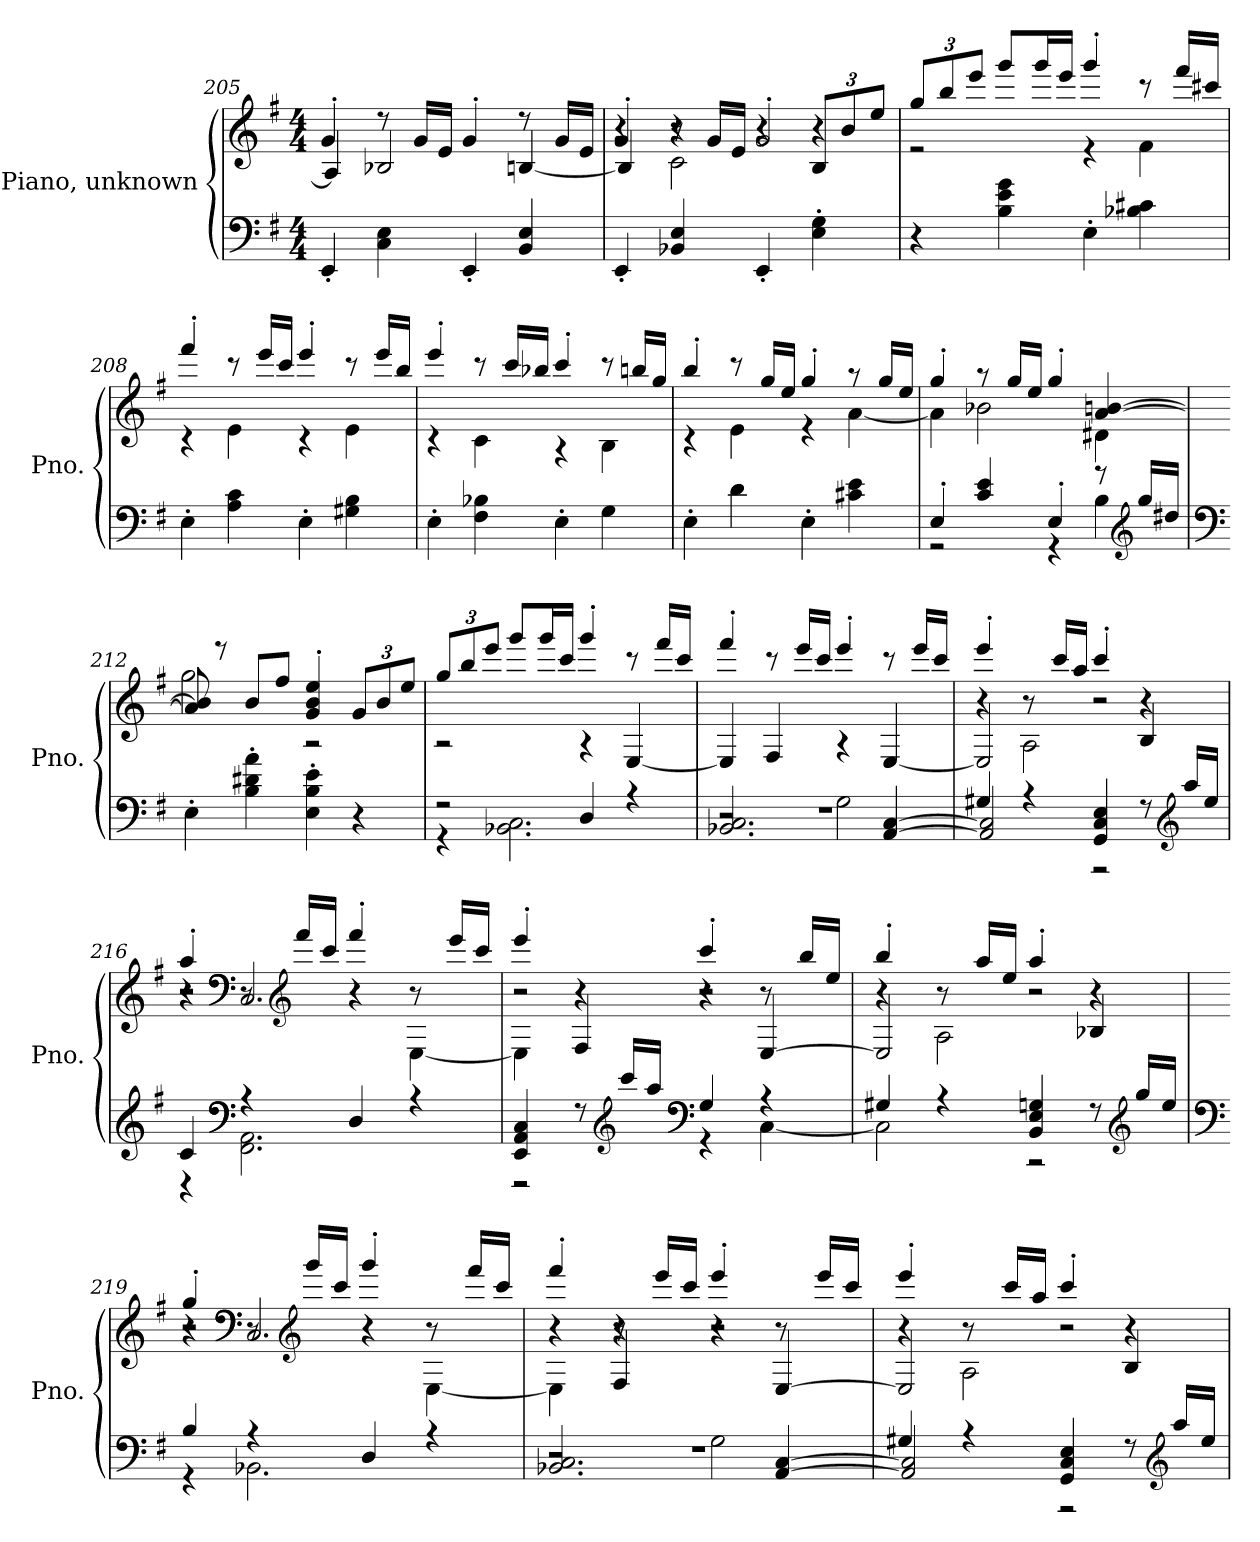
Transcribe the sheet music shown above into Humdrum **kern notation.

**kern	**kern
*part1	*part1
*staff2	*staff1
*I"Piano, unknown	*
*I'Pno.	*
!!LO:LB:g=z
*clefF4	*clefG2
*k[f#]	*k[f#]
*M4/4	*M4/4
=205	=205
*	*^
4EE'/	4g'/	4A/]
4C\ 4E\	8r	2B-X/
.	16g/LL	.
.	16e/JJ	.
4EE'/	4g'/	.
4BB/ 4E/	8r	[4Bn/
.	16g/LL	.
.	16e/JJ	.
=206	=206	=206
*	*	*^
4EE'/	4g'/	4r	4B/]
4BB-X/ 4E/	8r	2c\	4r
.	16g/LL	.	.
.	16e/JJ	.	.
4EE'/	4r	.	2g'/
*	*Xbrackettup	*	*
4E\' 4G\'	12B/L	4r	.
.	12b/	.	.
.	12ee/J	.	.
*	*	*v	*v
=207	=207	=207
4r	12gg/L	2r
.	12bb/	.
.	12eee/J	.
4B\ 4e\ 4g\	8ggg/L	.
.	16ggg/L	.
.	16eee/JJ	.
4E'\	4ggg'/	4r
4B-X\ 4c#X\	8r	4f#\
.	16fff#/LL	.
.	16ccc#X/JJ	.
!!LO:PB:g=z	!!
=208	=208	=208
4E'\	4fff#'/	4r
4A\ 4c\	8r	4e\
.	16eee/LL	.
.	16ccc/JJ	.
4E'\	4eee'/	4r
4G#X\ 4B\	8r	4e\
.	16eee/LL	.
.	16bb/JJ	.
=209	=209	=209
4E'\	4eee'/	4r
4F#\ 4B-X\	8r	4c\
.	16ccc/LL	.
.	16bb-X/JJ	.
4E'\	4ccc'/	4r
4G\	8r	4B\
.	16bbn/LL	.
.	16gg/JJ	.
=210	=210	=210
4E'\	4bb'/	4r
4d\	8r	4e\
.	16gg/LL	.
.	16ee/JJ	.
4E'\	4gg'/	4r
4c#X\ 4e\	8r	[4a\
.	16gg/LL	.
.	16ee/JJ	.
=211	=211	=211
*^	*	*
4E'/	2r	4gg'/	4a\]
4c/ 4e/	.	8r	2b-X\
.	.	16gg/LL	.
.	.	16ee/JJ	.
4E'/	4r	4gg'/	.
8r	4B\	[4a/ [4bn/	4d#X\
*clefG2	*	*	*
16gg/LL	.	.	.
16dd#X/JJ	.	.	.
*v	*v	*	*
!!LO:LB:g=z	!!
=212	=212	=212
*clefF4	*	*
4E'\	8a/] 8b/]	2gg\
.	8r	.
4B\' 4d#X\' 4a\'	8b/L	.
.	8ff#/J	.
4E\' 4B\' 4e\'	4g/' 4b/' 4ee/'	2r
4r	12g/L	.
.	12b/	.
.	12ee/J	.
=213	=213	=213
*^	*	*
2r	4r	12gg/L	2r
.	.	12bb/	.
.	.	12eee/J	.
.	2.BB-X\ 2.C\	8ggg/L	.
.	.	16ggg/L	.
.	.	16ccc/JJ	.
4D/	.	4ggg'/	4r
4r	.	8r	[4E/
.	.	16fff#/LL	.
.	.	16ccc/JJ	.
=214	=214	=214	=214
*	*^	*	*
1r	2r	2.BB-X/ 2.C/	4fff#'/	4E/]
.	.	.	8r	4F#/
.	.	.	16eee/LL	.
.	.	.	16ccc/JJ	.
.	2G\	.	4eee'/	4r
.	.	[4AA/ [4C/	8r	[4E/
.	.	.	16eee/LL	.
.	.	.	16ccc/JJ	.
*	*v	*v	*	*
!!LO:LB:g=z
=215	=215	=215	=215
*	*	*	*^
4G#X/	2AA/] 2C/]	4eee'/	4r	2E/]
4r	.	8r	2A\	.
.	.	16ccc/LL	.	.
.	.	16aa/JJ	.	.
4GG/ 4C/ 4E/	2r	4ccc'/	.	2r
8r	.	4B/	4r	.
*clefG2	*	*	*	*
16aa/LL	.	.	.	.
16ee/JJ	.	.	.	.
=216	=216	=216	=216	=216
4c/	4r	4aa'/	2r	4r
*clefF4	*	*clefF4	*	*
4r	2.FF#\ 2.AA\	8r	.	2.C/
*	*	*clefG2	*	*
.	.	16fff#/LL	.	.
.	.	16ccc/JJ	.	.
4D/	.	4fff#'/	4r	.
4r	.	8r	[4E\	.
.	.	16eee/LL	.	.
.	.	16ccc/JJ	.	.
=217	=217	=217	=217	=217
4EE/ 4AA/ 4C/	2r	4eee'/	4E\]	2r
8r	.	4F#/	4r	.
*clefG2	*	*	*	*
16ccc/LL	.	.	.	.
16aa/JJ	.	.	.	.
*clefF4	*	*	*	*
4G/	4r	4ccc'/	2r	4r
4r	[4C\	8r	.	[4E/
.	.	16bb/LL	.	.
.	.	16ee/JJ	.	.
!!LO:LB:g=z	!!	!!
=218	=218	=218	=218	=218
4G#X/	2C\]	4bb'/	4r	2E/]
4r	.	8r	2A\	.
.	.	16aa/LL	.	.
.	.	16ee/JJ	.	.
4BB/ 4E/ 4Gn/	2r	4aa'/	.	2r
8r	.	4B-X/	4r	.
*clefG2	*	*	*	*
16gg/LL	.	.	.	.
16ee/JJ	.	.	.	.
=219	=219	=219	=219	=219
*clefF4	*	*	*	*
4B/	4r	4gg'/	2r	4r
*	*	*clefF4	*	*
4r	2.BB-X\	8r	.	2.C/
*	*	*clefG2	*	*
.	.	16ggg/LL	.	.
.	.	16ccc/JJ	.	.
4D/	.	4ggg'/	4r	.
4r	.	8r	[4E\	.
.	.	16fff#/LL	.	.
.	.	16ccc/JJ	.	.
=220	=220	=220	=220	=220
*	*^	*	*	*
1r	2r	2.BB-X/ 2.C/	4fff#'/	4E\]	4r
.	.	.	8r	4r	4F#/
.	.	.	16eee/LL	.	.
.	.	.	16ccc/JJ	.	.
.	2G\	.	4eee'/	2r	4r
.	.	[4AA/ [4C/	8r	.	[4E/
.	.	.	16eee/LL	.	.
.	.	.	16ccc/JJ	.	.
*	*v	*v	*	*	*
!!LO:LB:g=z	!!	!!
=221	=221	=221	=221	=221
4G#X/	2AA/] 2C/]	4eee'/	4r	2E/]
4r	.	8r	2A\	.
.	.	16ccc/LL	.	.
.	.	16aa/JJ	.	.
4GG/ 4C/ 4E/	2r	4ccc'/	.	2r
8r	.	4B/	4r	.
*clefG2	*	*	*	*
16aa/LL	.	.	.	.
16ee/JJ	.	.	.	.
*v	*v	*	*	*
*	*v	*v	*v
=	=
*-	*-
